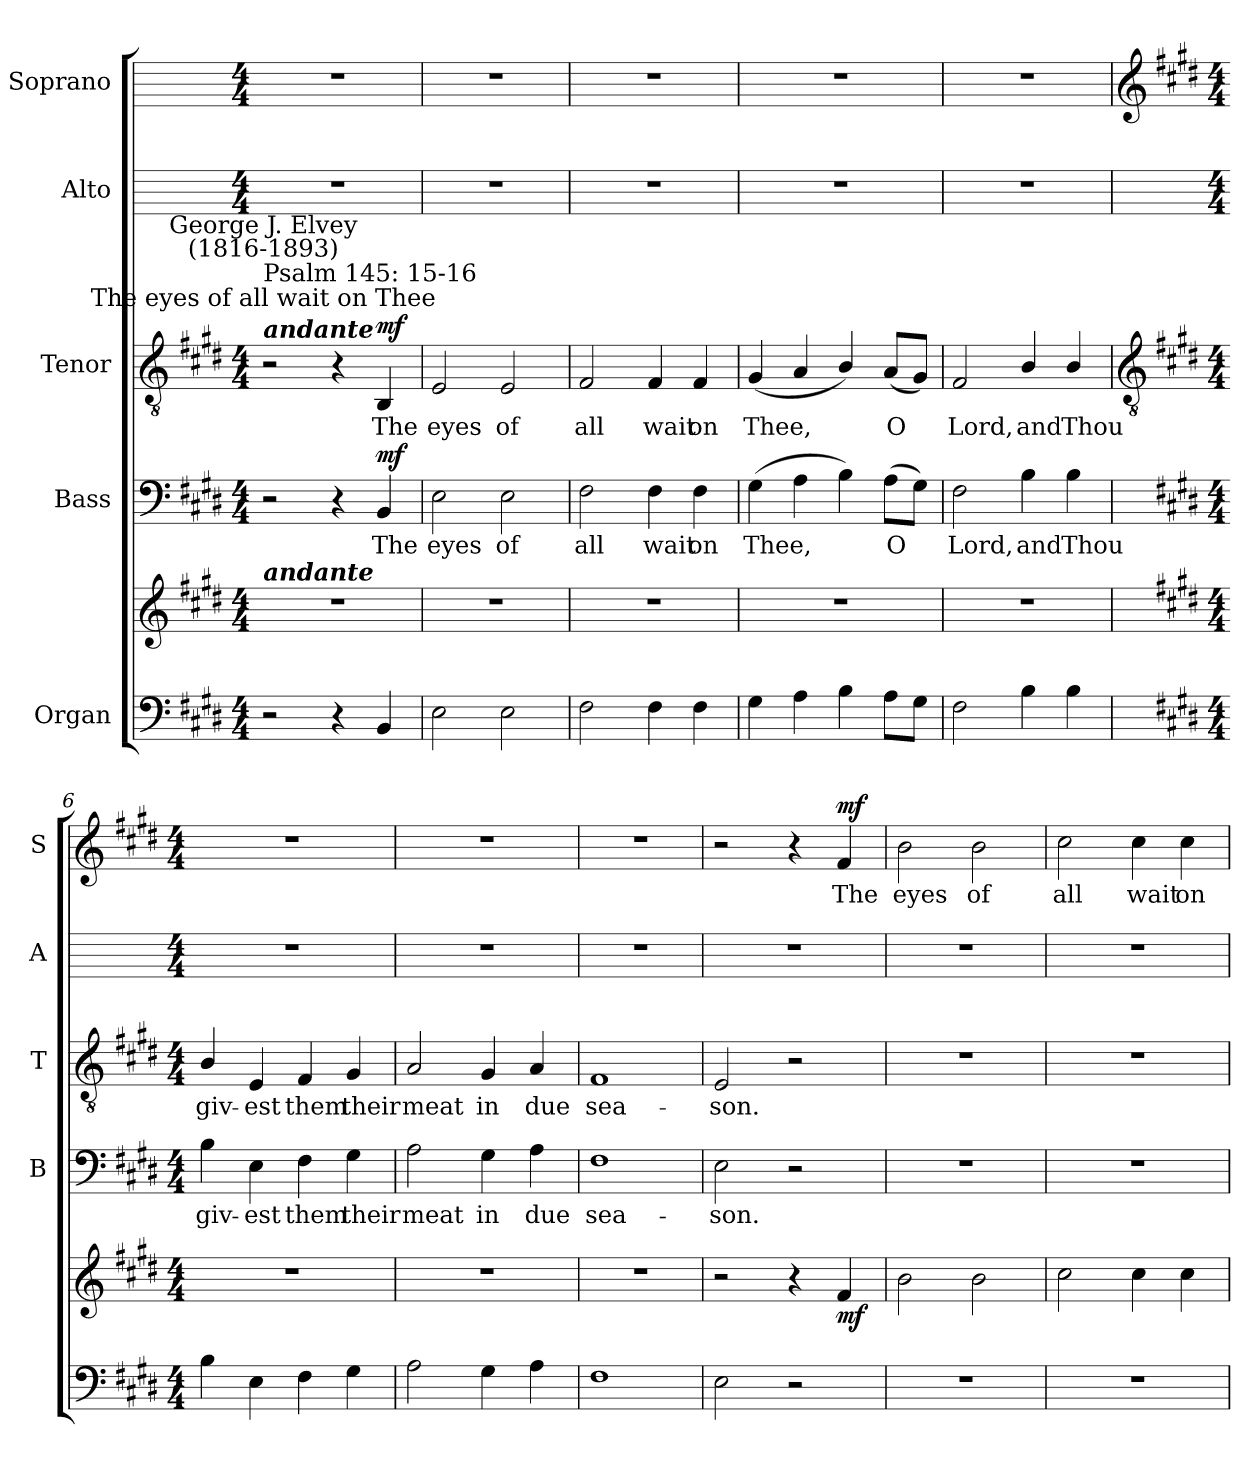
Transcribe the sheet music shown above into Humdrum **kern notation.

**kern	**kern	**dynam	**kern	**text	**dynam	**kern	**text	**dynam	**kern	**kern	**text	**dynam
*part5	*part5	*part5	*part4	*part4	*part4	*part3	*part3	*part3	*part2	*part1	*part1	*part1
*staff6	*staff5	*staff5/6	*staff4	*staff4	*staff4	*staff3	*staff3	*staff3	*staff2	*staff1	*staff1	*staff1
*I"Organ	*	*	*I"Bass	*	*	*I"Tenor	*	*	*I"Alto	*I"Soprano	*	*
*	*	*	*I'B	*	*	*I'T	*	*	*I'A	*I'S	*	*
*clefF4	*clefG2	*	*clefF4	*	*	*clefGv2	*	*	*	*	*	*
*k[f#c#g#d#]	*k[f#c#g#d#]	*	*k[f#c#g#d#]	*	*	*k[f#c#g#d#]	*	*	*	*	*	*
*E:	*E:	*	*E:	*	*	*E:	*	*	*	*	*	*
*M4/4	*M4/4	*	*M4/4	*	*	*M4/4	*	*	*M4/4	*M4/4	*	*
=1	=1	=1	=1	=1	=1	=1	=1	=1	=1	=1	=1	=1
!	!	!	!	!	!	!LO:TX:a:cj:t=The eyes of all wait on Thee	!	!	!	!	!	!
!	!	!	!	!	!	!LO:TX:a:t=Psalm 145&colon; 15-16	!	!	!	!	!	!
!	!	!	!	!	!	!LO:TX:a:cj:t=George J. Elvey\n(1816-1893)	!	!	!	!	!	!
!	!	!	!	!	!	!LO:TX:a:Bi:t=andante	!	!	!	!	!	!
!	!LO:TX:a:Bi:t=andante	!	!	!	!	!	!	!	!	!	!	!
2r	1r	.	2r	.	.	2r	.	.	1r	1r	.	.
4r	.	.	4r	.	.	4r	.	.	.	.	.	.
!	!	!	!	!LO:LY:b	!LO:DY:b	!	!LO:LY:b	!LO:DY:b	!	!	!	!
4BB	.	.	4BB	The	mf	4BB	The	mf	.	.	.	.
=2	=2	=2	=2	=2	=2	=2	=2	=2	=2	=2	=2	=2
!	!	!	!	!LO:LY:b	!	!	!LO:LY:b	!	!	!	!	!
2E	1r	.	2E	eyes	.	2E	eyes	.	1r	1r	.	.
!	!	!	!	!LO:LY:b	!	!	!LO:LY:b	!	!	!	!	!
2E	.	.	2E	of	.	2E	of	.	.	.	.	.
=3	=3	=3	=3	=3	=3	=3	=3	=3	=3	=3	=3	=3
!	!	!	!	!LO:LY:b	!	!	!LO:LY:b	!	!	!	!	!
2F#	1r	.	2F#	all	.	2F#	all	.	1r	1r	.	.
!	!	!	!	!LO:LY:b	!	!	!LO:LY:b	!	!	!	!	!
4F#	.	.	4F#	wait	.	4F#	wait	.	.	.	.	.
!	!	!	!	!LO:LY:b	!	!	!LO:LY:b	!	!	!	!	!
4F#	.	.	4F#	on	.	4F#	on	.	.	.	.	.
=4	=4	=4	=4	=4	=4	=4	=4	=4	=4	=4	=4	=4
!	!	!	!	!LO:LY:b	!	!	!LO:LY:b	!	!	!	!	!
4G#	1r	.	(>4G#	Thee,	.	(<4G#	Thee,	.	1r	1r	.	.
4A	.	.	4A	.	.	4A	.	.	.	.	.	.
4B	.	.	4B)	.	.	4B/)	.	.	.	.	.	.
!	!	!	!	!LO:LY:b	!	!	!LO:LY:b	!	!	!	!	!
8AL	.	.	(>8AL	O	.	(<8AL	O	.	.	.	.	.
8G#J	.	.	8G#J)	.	.	8G#J)	.	.	.	.	.	.
=5	=5	=5	=5	=5	=5	=5	=5	=5	=5	=5	=5	=5
!	!	!	!	!LO:LY:b	!	!	!LO:LY:b	!	!	!	!	!
2F#	1r	.	2F#	Lord,	.	2F#	Lord,	.	1r	1r	.	.
!	!	!	!	!LO:LY:b	!	!	!LO:LY:b	!	!	!	!	!
4B	.	.	4B	and	.	4B/	and	.	.	.	.	.
!	!	!	!	!LO:LY:b	!	!	!LO:LY:b	!	!	!	!	!
4B	.	.	4B	Thou	.	4B/	Thou	.	.	.	.	.
!!LO:LB:g=z
=6	=6	=6	=6	=6	=6	=6	=6	=6	=6	=6	=6	=6
*	*	*	*	*	*	*clefGv2	*	*	*	*clefG2	*	*
*	*	*	*	*	*	*	*	*	*	*k[f#c#g#d#]	*	*
*	*	*	*	*	*	*	*	*	*	*E:	*	*
*M4/4	*M4/4	*	*M4/4	*	*	*M4/4	*	*	*M4/4	*M4/4	*	*
!	!	!	!	!LO:LY:b	!	!	!LO:LY:b	!	!	!	!	!
4B	1r	.	4B	giv-	.	4B/	giv-	.	1r	1r	.	.
!	!	!	!	!LO:LY:b	!	!	!LO:LY:b	!	!	!	!	!
4E	.	.	4E	-est	.	4E	-est	.	.	.	.	.
!	!	!	!	!LO:LY:b	!	!	!LO:LY:b	!	!	!	!	!
4F#	.	.	4F#	them	.	4F#	them	.	.	.	.	.
!	!	!	!	!LO:LY:b	!	!	!LO:LY:b	!	!	!	!	!
4G#	.	.	4G#	their	.	4G#	their	.	.	.	.	.
=7	=7	=7	=7	=7	=7	=7	=7	=7	=7	=7	=7	=7
!	!	!	!	!LO:LY:b	!	!	!LO:LY:b	!	!	!	!	!
2A	1r	.	2A	meat	.	2A	meat	.	1r	1r	.	.
!	!	!	!	!LO:LY:b	!	!	!LO:LY:b	!	!	!	!	!
4G#	.	.	4G#	in	.	4G#	in	.	.	.	.	.
!	!	!	!	!LO:LY:b	!	!	!LO:LY:b	!	!	!	!	!
4A	.	.	4A	due	.	4A	due	.	.	.	.	.
=8	=8	=8	=8	=8	=8	=8	=8	=8	=8	=8	=8	=8
!	!	!	!	!LO:LY:b	!	!	!LO:LY:b	!	!	!	!	!
1F#	1r	.	1F#	sea-	.	1F#	sea-	.	1r	1r	.	.
=9	=9	=9	=9	=9	=9	=9	=9	=9	=9	=9	=9	=9
!	!	!	!	!LO:LY:b	!	!	!LO:LY:b	!	!	!	!	!
2E	2r	.	2E	-son.	.	2E	-son.	.	1r	2r	.	.
2r	4r	.	2r	.	.	2r	.	.	.	4r	.	.
!	!	!LO:DY:b	!	!	!	!	!	!	!	!	!LO:LY:b	!LO:DY:b
.	4f#	mf	.	.	.	.	.	.	.	4f#	The	mf
=10	=10	=10	=10	=10	=10	=10	=10	=10	=10	=10	=10	=10
!	!	!	!	!	!	!	!	!	!	!	!LO:LY:b	!
1r	2b	.	1r	.	.	1r	.	.	1r	2b	eyes	.
!	!	!	!	!	!	!	!	!	!	!	!LO:LY:b	!
.	2b	.	.	.	.	.	.	.	.	2b	of	.
=11	=11	=11	=11	=11	=11	=11	=11	=11	=11	=11	=11	=11
!	!	!	!	!	!	!	!	!	!	!	!LO:LY:b	!
1r	2cc#	.	1r	.	.	1r	.	.	1r	2cc#	all	.
!	!	!	!	!	!	!	!	!	!	!	!LO:LY:b	!
.	4cc#	.	.	.	.	.	.	.	.	4cc#	wait	.
!	!	!	!	!	!	!	!	!	!	!	!LO:LY:b	!
.	4cc#	.	.	.	.	.	.	.	.	4cc#	on	.
=	=	=	=	=	=	=	=	=	=	=	=	=
*-	*-	*-	*-	*-	*-	*-	*-	*-	*-	*-	*-	*-
